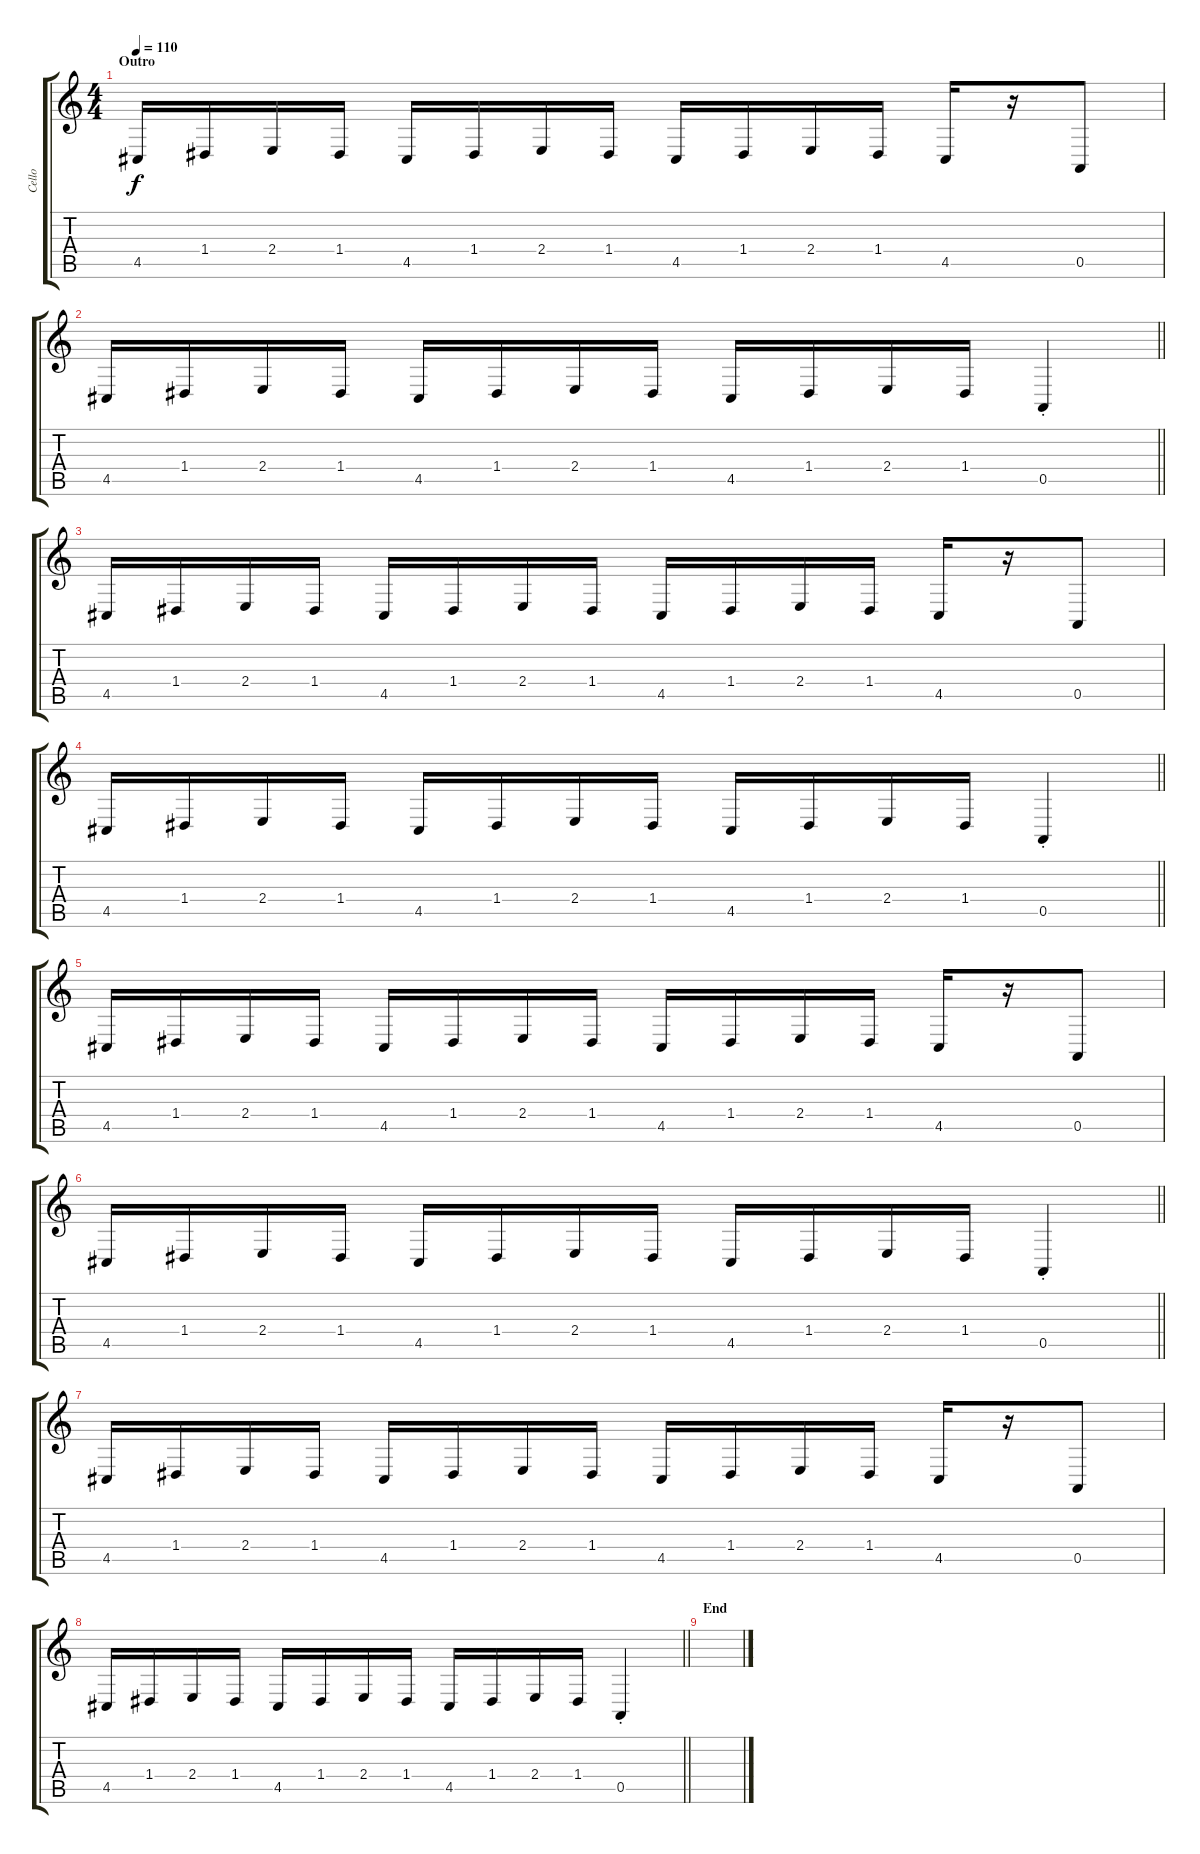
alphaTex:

\track ("Cello" "Cello") {instrument cello}
\staff {score tabs}
\tuning (E4 B3 G3 D3 A2 E2) {hide}
\ts (4 4)
\section ("" "Outro")
\tempo 110
\clef g2
\ks c
4.5.16{dy f} 1.4.16 2.4.16 1.4.16 4.5.16 1.4.16 2.4.16 1.4.16 4.5.16 1.4.16 2.4.16 1.4.16 4.5.16 r.16 0.5.8 |
\barLineRight lightlight
4.5.16 1.4.16 2.4.16 1.4.16 4.5.16 1.4.16 2.4.16 1.4.16 4.5.16 1.4.16 2.4.16 1.4.16 0.5{st}.4 |
4.5.16 1.4.16 2.4.16 1.4.16 4.5.16 1.4.16 2.4.16 1.4.16 4.5.16 1.4.16 2.4.16 1.4.16 4.5.16 r.16 0.5.8 |
\barLineRight lightlight
4.5.16 1.4.16 2.4.16 1.4.16 4.5.16 1.4.16 2.4.16 1.4.16 4.5.16 1.4.16 2.4.16 1.4.16 0.5{st}.4 |
4.5.16 1.4.16 2.4.16 1.4.16 4.5.16 1.4.16 2.4.16 1.4.16 4.5.16 1.4.16 2.4.16 1.4.16 4.5.16 r.16 0.5.8 |
\barLineRight lightlight
4.5.16 1.4.16 2.4.16 1.4.16 4.5.16 1.4.16 2.4.16 1.4.16 4.5.16 1.4.16 2.4.16 1.4.16 0.5{st}.4 |
4.5.16 1.4.16 2.4.16 1.4.16 4.5.16 1.4.16 2.4.16 1.4.16 4.5.16 1.4.16 2.4.16 1.4.16 4.5.16 r.16 0.5.8 |
\barLineRight lightlight
4.5.16 1.4.16 2.4.16 1.4.16 4.5.16 1.4.16 2.4.16 1.4.16 4.5.16 1.4.16 2.4.16 1.4.16 0.5{st}.4 |
\section ("" "End")
